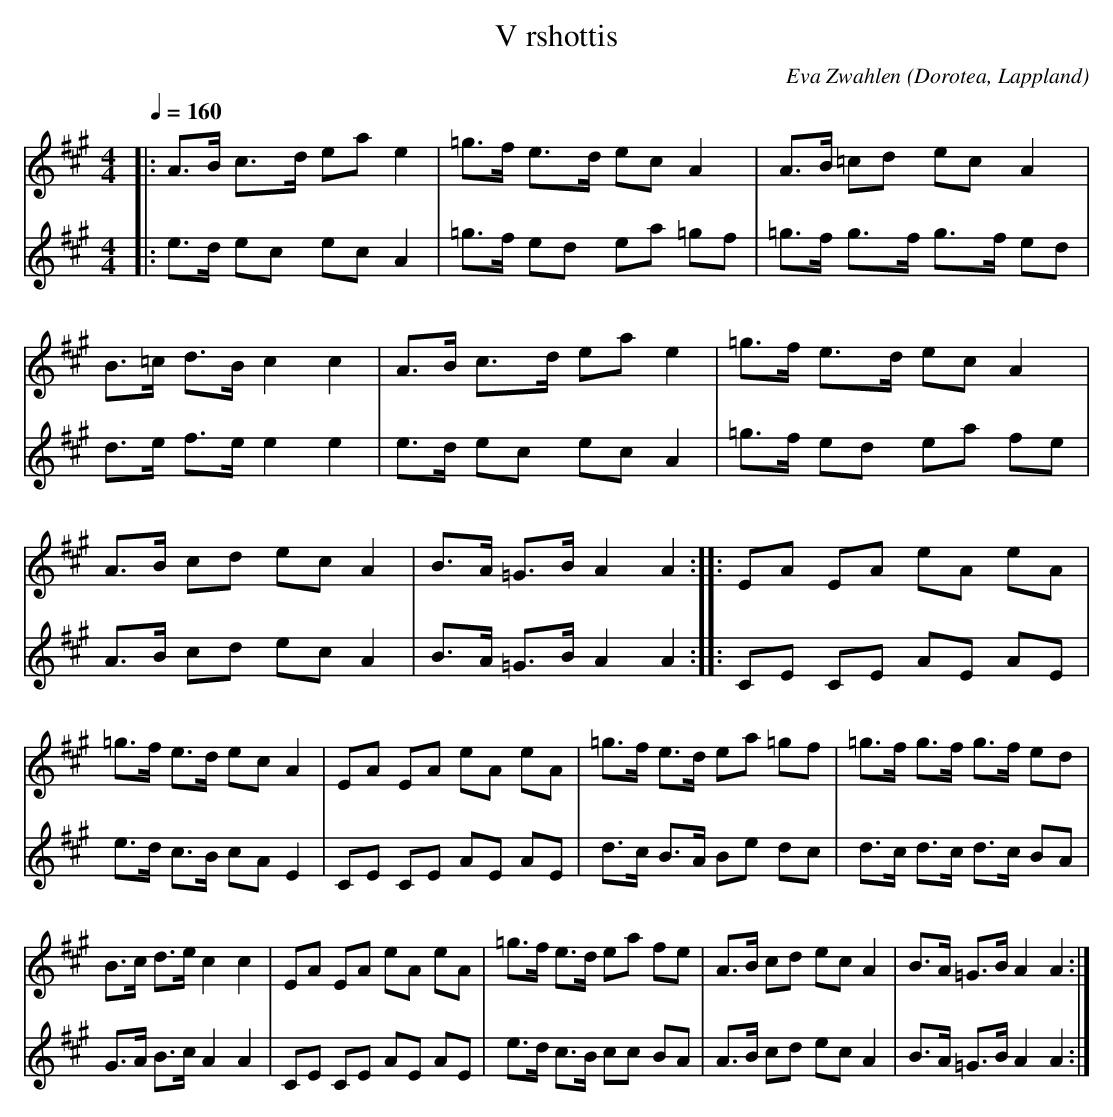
X:1
T:V rshottis
O:Dorotea, Lappland
C:Eva Zwahlen
M:4/4
L:1/16
Q:1/4=160
K:A
V:1
|: A3B c3d1 e2a2 e4 | =g3f e3d1 e2c2 A4 | A3B =c2d2 e2c2 A4 |B3=c d3B c4 c4  | A3B c3d e2a2 e4 | =g3f e3d e2c2 A4 | A3B c2d2 e2c2 A4 |B3A =G3B A4 A4:||:E2A2 E2A2 e2A2 e2A2 |=g3f e3d e2c2 A4 |E2A2 E2A2 e2A2 e2A2 |=g3f e3d e2a2 =g2f2 | =g3f g3f g3f e2d2 |B3c d3e c4 c4  |E2A2 E2A2 e2A2 e2A2 |=g3f e3d e2a2 f2e2 |  A3B c2d2 e2c2 A4 |B3A =G3B A4 A4:|
V:2
|:  e3d e2c2  e2c2 A4 | =g3f e2d2 e2a2 =g2f2 | =g3f g3f g3f e2d2 |d3e f3e e4 e4  |e3d e2c2 e2c2 A4 | =g3f e2d2 e2a2 f2e2 |A3B c2d2 e2c2 A4  |B3A =G3B A4 A4 :||:C2E2 C2E2 A2E2 A2E2 | e3d c3B c2A2 E4 |C2E2 C2E2 A2E2 A2E2 |d3c B3A B2e2 d2c2 | d3c d3c d3c B2A2 | G3A B3c A4 A4 | C2E2 C2E2 A2E2 A2E2 | e3d c3B c2c2 B2A2 | A3B c2d2 e2c2 A4 |B3A =G3B A4 A4:|
